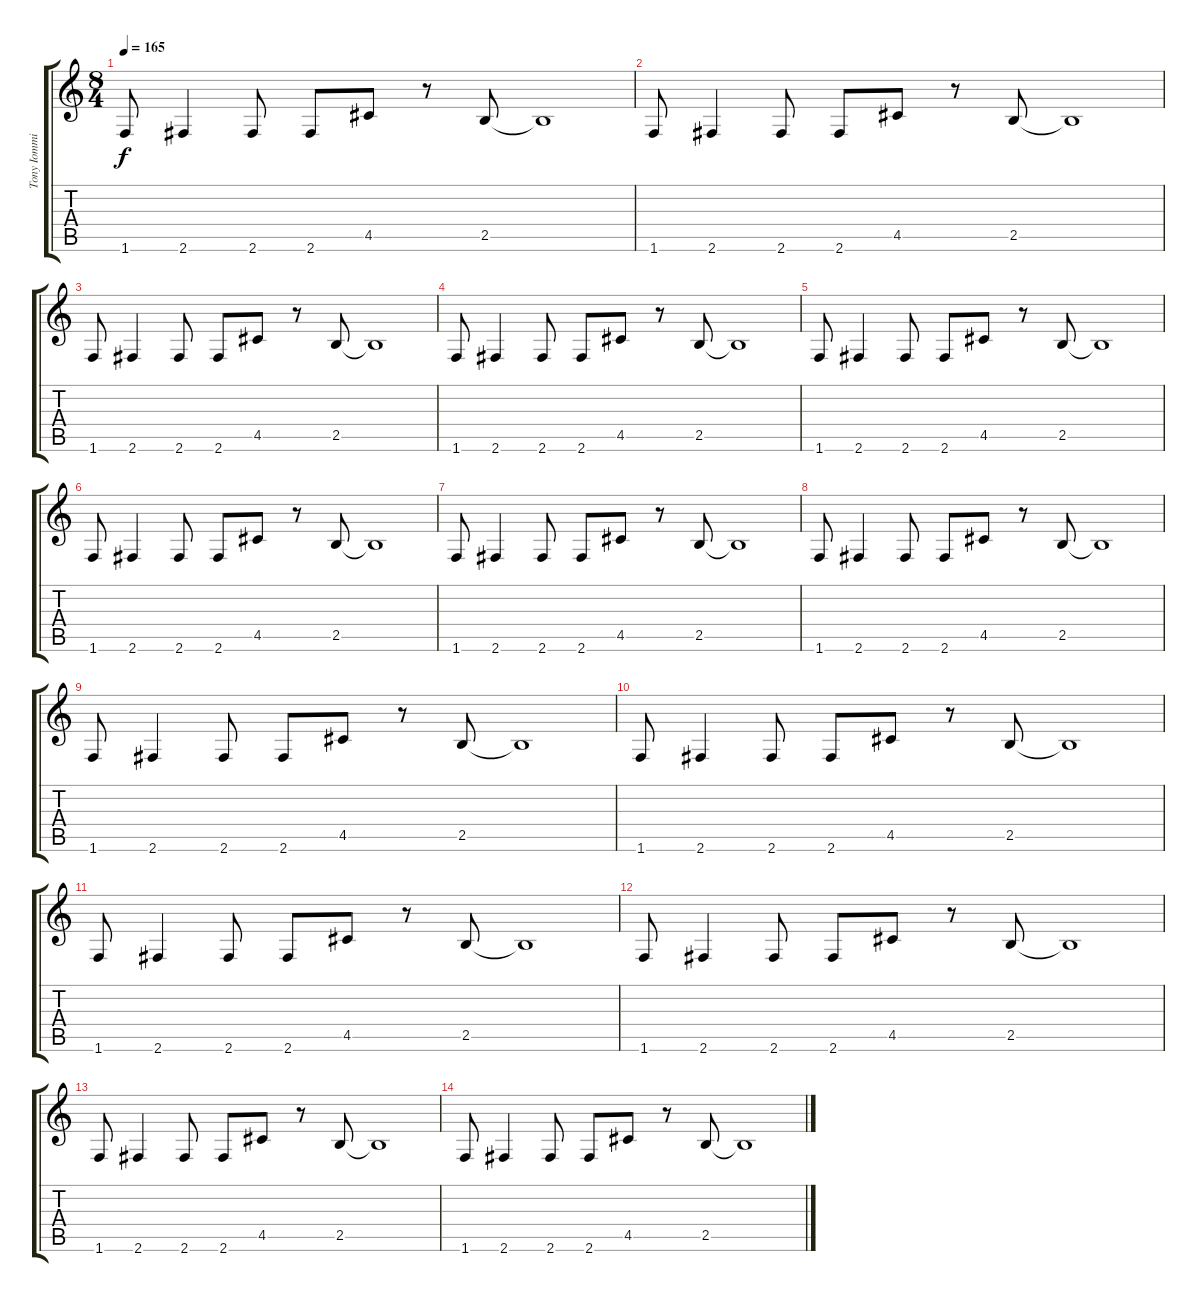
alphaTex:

\track ("Tony Iommi" "Tony Iommi") {instrument acousticguitarsteel}
\staff {score tabs}
\tuning (E4 B3 G3 D3 A2 E2) {hide}
\ts (8 4)
\tempo 165
\clef g2
\ks c
1.6.8{dy f} 2.6.4 2.6.8 2.6.8 4.5.8 r.8 2.5.8 2.5{t}.1 |
1.6.8 2.6.4 2.6.8 2.6.8 4.5.8 r.8 2.5.8 2.5{t}.1 |
1.6.8 2.6.4 2.6.8 2.6.8 4.5.8 r.8 2.5.8 2.5{t}.1 |
1.6.8 2.6.4 2.6.8 2.6.8 4.5.8 r.8 2.5.8 2.5{t}.1 |
1.6.8 2.6.4 2.6.8 2.6.8 4.5.8 r.8 2.5.8 2.5{t}.1 |
1.6.8 2.6.4 2.6.8 2.6.8 4.5.8 r.8 2.5.8 2.5{t}.1 |
1.6.8 2.6.4 2.6.8 2.6.8 4.5.8 r.8 2.5.8 2.5{t}.1 |
1.6.8 2.6.4 2.6.8 2.6.8 4.5.8 r.8 2.5.8 2.5{t}.1 |
1.6.8 2.6.4 2.6.8 2.6.8 4.5.8 r.8 2.5.8 2.5{t}.1 |
1.6.8 2.6.4 2.6.8 2.6.8 4.5.8 r.8 2.5.8 2.5{t}.1 |
1.6.8 2.6.4 2.6.8 2.6.8 4.5.8 r.8 2.5.8 2.5{t}.1 |
1.6.8 2.6.4 2.6.8 2.6.8 4.5.8 r.8 2.5.8 2.5{t}.1 |
1.6.8 2.6.4 2.6.8 2.6.8 4.5.8 r.8 2.5.8 2.5{t}.1 |
1.6.8 2.6.4 2.6.8 2.6.8 4.5.8 r.8 2.5.8 2.5{t}.1
